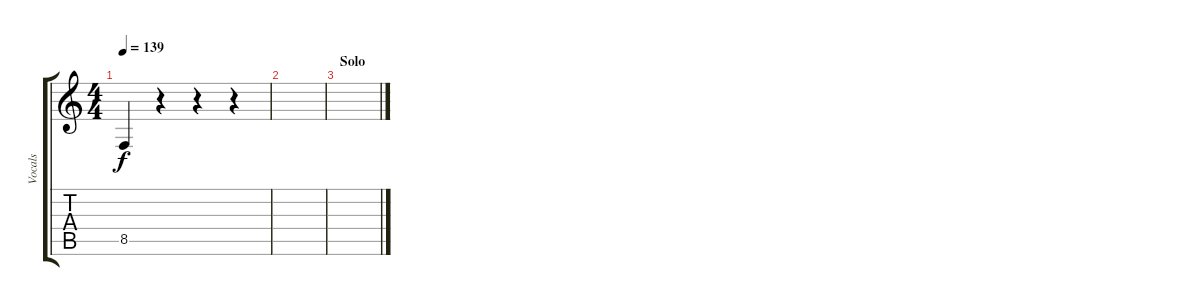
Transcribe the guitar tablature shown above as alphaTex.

\track ("Vocals" "Vocals") {instrument oboe}
\staff {score tabs}
\tuning (E4 B3 G3 D3 A2 E2) {hide}
\ts (4 4)
\tempo 139
\clef g2
\ks c
8.5.4{dy f} r.4 r.4 r.4 |
|
\section ("" "Solo")
